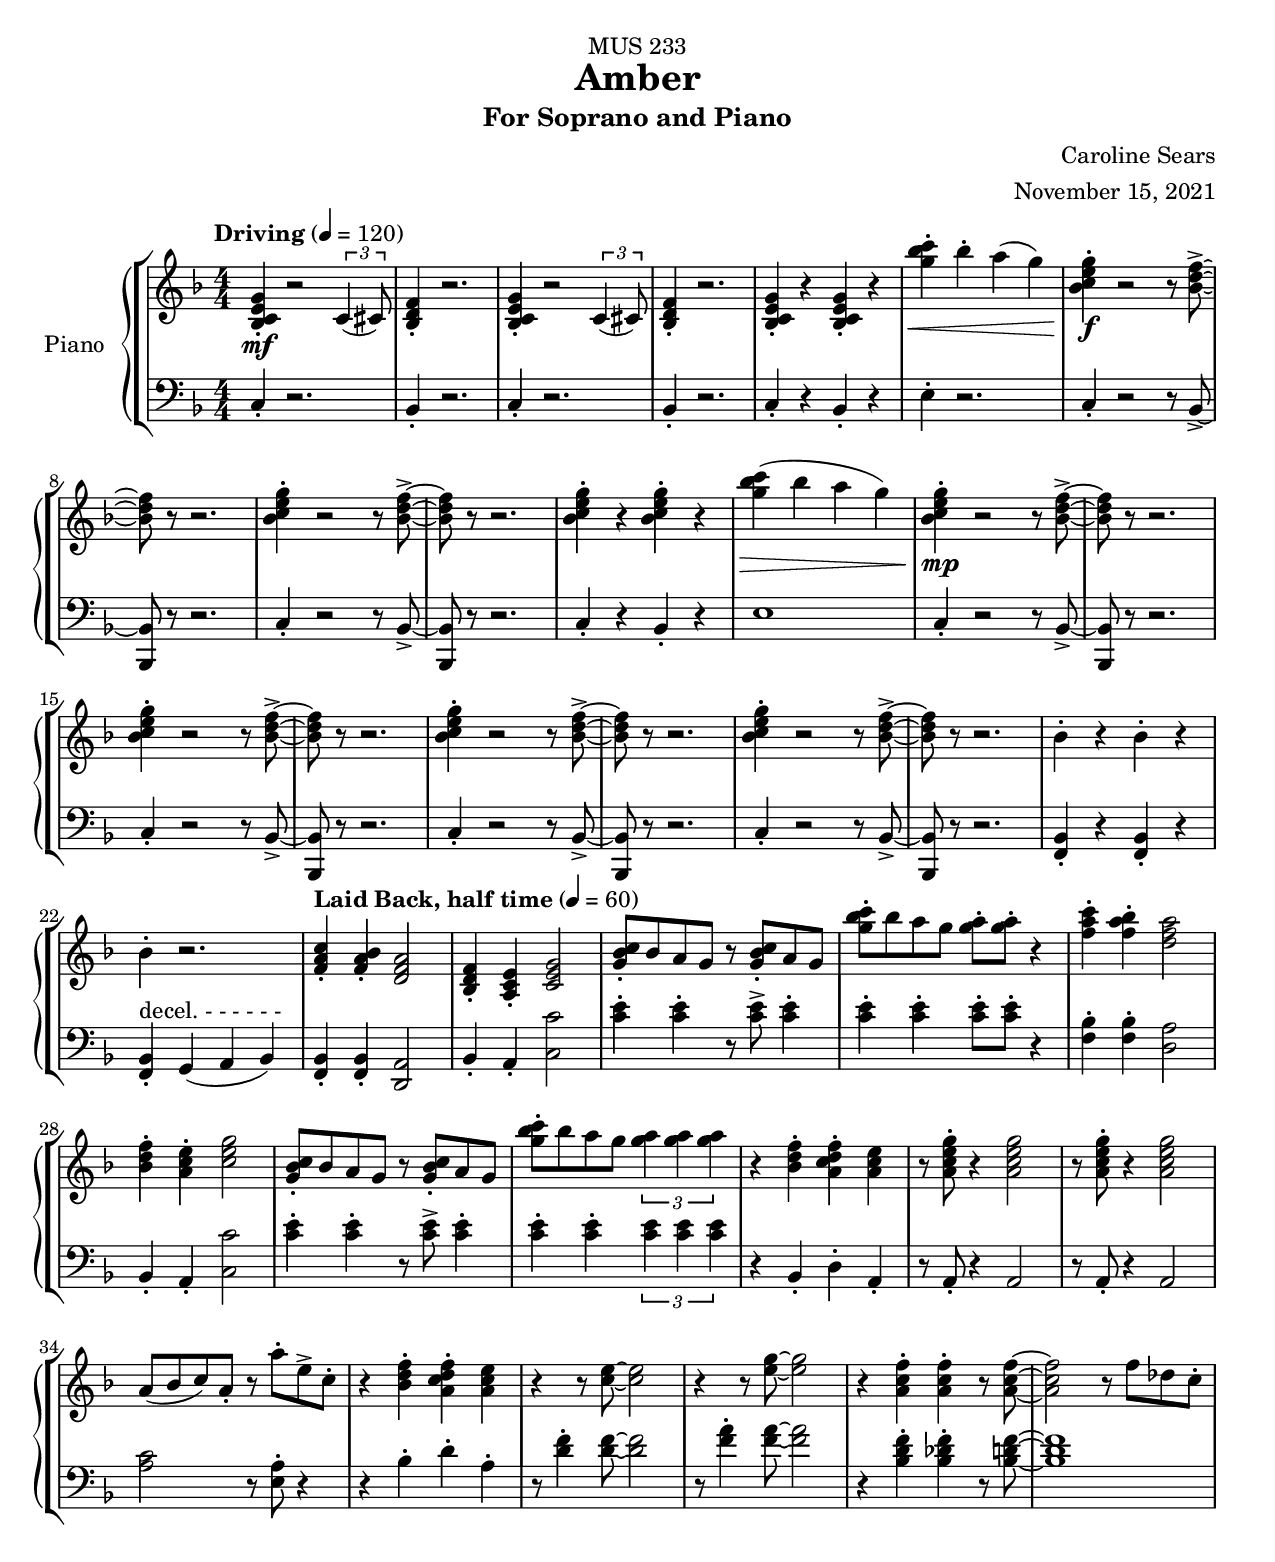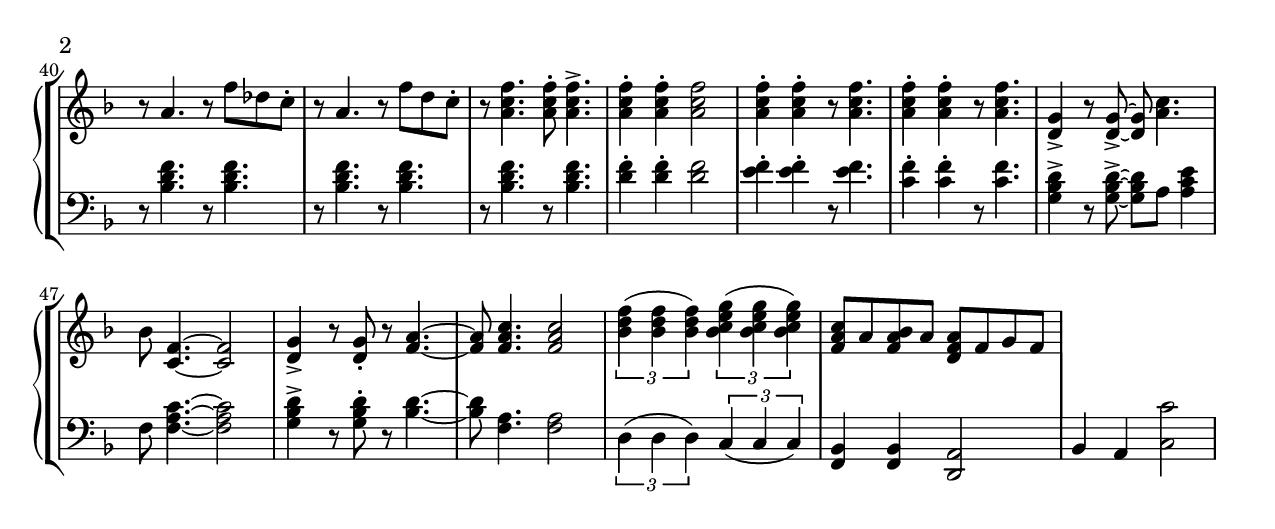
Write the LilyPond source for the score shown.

%%%%%%%%%%%%%%%%%%%% Header + Paper Dimensions %%%%%%%%%%%%%%%%%%%%
\header {
  title = "Amber"
    subtitle = "For Soprano and Piano"
    dedication = "MUS 233"
    composer = "Caroline Sears"
    arranger = "November 15, 2021"
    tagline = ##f

}
\paper {
  #(set-paper-size "ansi a")
  #(define top-margin (* 0.75 in))
}

%%%%%%%%%%%%%%%%%%%% Musical/Lyrical Content %%%%%%%%%%%%%%%%%%%%%%%%%%

%%%%% VOICE PART %%%%%%%%%%%
theNotes = \relative c'' {
    \set Staff.midiInstrument = "flute"
    \key f \major % C mixolydian
    \numericTimeSignature \time 4/4
    \tempo "Driving" 4 = 120
    \dynamicUp

    %%Intro %%
    r1 | r1 |r1 | r1 | r1 | r1 | r1 | r1 | r1 | r1 | r1 | r1 |
    e,4\staccato\mf r2 r8 d8\accent~ |d8 r8 r2. |e4\staccato r2 r8 d8\accent~ |d8 r8 r2. 
    e'4\staccato\f r2 r8 d8\accent~ |d8 r8 r2. |e4\staccato r2 r8 d8\accent~ |d8 r8 r2. 
    d,4\accent\mf\< r4 d4\accent r4| d4\accent^\markup{"decel. - - - - - -"}  g4\staccato a4\staccato bes\staccato |


    %% Verse 1 %%

    %bar 23%
    \tempo "Laid Back, half time" 4 = 60
    c4\staccato\!\f bes4\staccato  a8\accent g8 f16\accent (g8.) | bes4\staccato  a\staccato g16\accent (a16) g8 c,16\accent (d16) c8~ |
    c2 r2 | r1 |
    %bar 27%
     c'4\staccato bes4\staccato  e,16 (f16 e8)  d8\staccato c8\staccato | g'4\staccato bes8 (a) g8\staccato f8\staccato r8 a8\staccato |
    r8 a8 (a) a16 (f16 g2~ | g2) r2 |
    %bar 31%
    r4 d4\staccato c4\staccato a\accent |r8 g'8 f d16 (c16~c4) d4\staccato | r8 g8 f d16 (c16~c8) d8 c8 a~ |a2 r2 |
    %bar 35%
    r4 d4\staccato c4\staccato a4\tenuto | r4 f'8 (g8\accent~g8 c4) r8 | r4 g8 f8\accent~f8 (g4) r8 | r4 f8\staccato d\staccato f\staccato d\staccato r8 a'8(~a8 bes16  a16 
    g f8.~f4)  r4|
    %bar40
     r1 |r1| r1 |
     %bar 43
    c'4\staccato a\staccato e8\accent (f8) g4\staccato | c8\accent (bes) a8\staccato a8\staccato r8 a\accent r8 d,8 |
    e8 (f) g8\staccato a8\staccato  d,8 a'8\accent r8 c8| bes4\tenuto c8 bes8\tenuto~bes8 d8 c4\tenuto| a16 (bes) c4. r4. c8|
    %bar 48
    bes4\tenuto c8 bes8\staccato r8 d4\staccato a8 (g8) g8 (f4) r2 | r1 |
    %bar 50
    c'8\accent^\markup{\italic{"Legato"}} (bes8)  a4 bes8 a8 f16\accent (g8.) | bes8\accent (a8) a4 g16 (a16) g8 c,16 (d16) c8~ |
    c2 r2 | r1 |
    %bar 54
    \key g \major
    d'8\accent (c8)  b4 c8 b8 g16\accent (a8.) | c8\accent (b8) b4 a16 (b16) a8 d,16 (e16) d8~ |
    d2 r2 | r1 |
    \key a \major
    %bar 58
    e'8\accent (d8)  cis4 d8 cis8 a16\accent (b8.) | d8\accent (cis8) cis4 b16 (cis16) b8 e,16 (fis16) e8~ |
    e2 r2 | r1 |
    %bar 62
    d8 (fis gis b)~b8 cis4.|b1\fermata|






    %% Verse 2 %%

    %% Breakdown %%

    %% Verse 3? %%

    %% End %%
    
  }

theWords =  \lyricmode {
      %% Intro %%%
      oo oo oo oo
      ah ah ah ah
      oh oh oh oh oh oh
      %% Verse 1%%%
      am- ber bro- ken from
      sweet trees o- ver flow- ing
      I won't let you- _ou  trap me
      in your pre- cious stones_
      un- pre- cious mem- o- ry my
      mem- o- ry col- lect- ing
      dust like a mosquito or beetle
      dead for cen- tu- ries
      my strength took ten million
      years to find
      I'm just own- ing what's mine
      am- ber I am more than they say
      am- ber I'm a hard sun ray 

      am- ber bro- ken from
      sweet trees o- ver flow- ing

      am- ber bro- ken from
      sweet trees o- ver flow- ing

      am- ber bro- ken from
      sweet trees o- ver flow- ing

      over- flow- ing



  }

%%%%%% PIANO PART %%%%%%%%%%
righthand =\relative c' {
    \key f \major
    \numericTimeSignature \time 4/4

    %%%%%%%% INTRO %%%%%%%%
    \tempo "Driving" 4 = 120
    <bes c e g>4\staccato\mf r2 \tuplet 3/2 {c4 (cis8)} | <bes d f>4\staccato r2.|
    <bes c e g>4\staccato r2 \tuplet 3/2 {c4 (cis8)} | <bes d f>4\staccato r2.|
    <bes c e g>4\staccato r4 <bes c e g>4\staccato r4|
    <g'' bes c>4\staccato\< bes\staccato a (g) |
    <bes, c e g>4\staccato\!\f r2 r8 <bes d f>8\accent~|<bes d f>8 r8 r2. |
    <bes c e g>4\staccato r2 r8 <bes d f>8\accent~|<bes d f>8 r8 r2. |
    <bes c e g>4\staccato r4 <bes c e g>4\staccato r4|
    <g' bes c>4\> (bes a g) |
    <bes, c e g>4\!\mp\staccato r2 r8 <bes d f>8\accent~|<bes d f>8 r8 r2. |
    <bes c e g>4\staccato r2 r8 <bes d f>8\accent~|<bes d f>8 r8 r2. |
    <bes c e g>4\staccato r2 r8 <bes d f>8\accent~|<bes d f>8 r8 r2. |
    <bes c e g>4\staccato r2 r8 <bes d f>8\accent~|<bes d f>8 r8 r2. |
    bes4\staccato r4 bes4\staccato r4 | bes4\staccato r2. | 
    

    
    %%%% VERSE 1 %%%%%%%%
    \tempo "Laid Back, half time" 4 = 60

    %bar 23%
    <f a c>4\staccato <f a bes>\staccato <d f a>2 | <bes d f>4\staccato <a c e>4\staccato  <c e g>2 |
    <g' bes c>8\staccato  bes  a g r8 <g bes c>8\staccato a g | <g' bes c>8\staccato  bes  a g <g a>8\staccato <g a>8\staccato r4|
    %bar 27%
    <f a c>4\staccato <f a bes>\staccato <d f a>2 | <bes d f>4\staccato <a c e>4\staccato  <c e g>2 |
    <g bes c>8\staccato  bes  a g r8 <g bes c>8\staccato a g | <g' bes c>8\staccato  bes  a g \tuplet 3/2 {<g a>4 <g a>4 <g a>4 } |
    %bar 31%
    r4 <bes, d f>4\staccato <a c d f>4\staccato <a c e> | r8 <a c e g>\staccato r4 <a c e g>2 |  r8 <a c e g>\staccato r4 <a c e g>2 | 
    %bar 34%
    a8 (bes c) a\staccato r8 a'\staccato e\accent c\staccato |r4 <bes d f>4\staccato <a c d f>4\staccato <a c e> |
    r4 r8 <c e>8~<c e>2 | r4 r8 <e g>8~<e g>2 | r4 <a, c f>4\staccato <a c f>4\staccato r8 <a c f>8~| <a c f>2 r8 f'8 des c\staccato|
    %bar 40
    r8 a4. r8 f'8 des c\staccato | r8 a4. r8 f'8 d c\staccato | r8 <a c f>4. <a c f>8\staccato <a c f>4.\accent  |
    <a c f>4\staccato <a c f>4\staccato <a c f>2 |<a c f>4\staccato <a c f>4\staccato r8<a c f>4.| 
    %bar45
    <a c f>4\staccato <a c f>4\staccato r8<a c f>4.| <g d>4\accent r8 <g d>\accent~<g d>8 <a c>4. |
    bes8 <f c>4.~<f c>2 |<g d>4\accent r8 <g d>\staccato r8 <f a>4.~| <f a>8 <f a c>4. <f a c>2 |
    %bar 50
    \tuplet 3/2 {<bes d f>4 (<bes d f>4 <bes d f>4)} \tuplet 3/2 { <bes c e g>4 (<bes c e g>4 <bes c e g>4)} |
    %bar 51
    <f a c>8 a8 <f a bes>8 a8 <d, f a>8 f8 g8 f |





  }

lefthand = \relative c {
    \key f \major
    \numericTimeSignature \time 4/4
    \clef "bass"

    %%%%%%%% INTRO %%%%%%%%
    \tempo "Driving" 4 = 120
    c4\staccato r2.|bes4\staccato r2. |
    c4\staccato r2.|bes4\staccato r2. |
    c4\staccato r4 bes4\staccato r4|
    e4\staccato r2.|
    c4\staccato r2 r8 bes8~\accent|<bes bes,>8 r8 r2. |
    c4\staccato r2 r8 bes8~\accent|<bes bes,>8 r8 r2. |
    c4\staccato r4 bes4\staccato r4|
    e1|
    c4\staccato r2 r8 bes8~\accent|<bes bes,>8 r8 r2. |
    c4\staccato r2 r8 bes8~\accent|<bes bes,>8 r8 r2. |
    c4\staccato r2 r8 bes8~\accent|<bes bes,>8 r8 r2. |
    c4\staccato r2 r8 bes8~\accent|<bes bes,>8 r8 r2. |
    <bes f>4\staccato r4 <bes f>4\staccato r4 |
    <bes f>4\staccato^\markup{"decel. - - - - - -"} g4 (a bes) |

    %%%%% VERSE 1 %%%%%%%%%%
    \tempo "Laid Back, half time" 4 = 60

    %bar 23%
    <f bes>4\staccato <f bes>4\staccato <d a'>2 | bes'4\staccato a4\staccato <c c'>2| 
    <c' e>4\staccato <c e>\staccato r8 <c e>\accent <c e>4\staccato  |
     <c e>4\staccato <c e>\staccato <c e>8\staccato <c e>8\staccato r4 |
     %bar 27%
     <f, bes>4\staccato <f bes>4\staccato <d a'>2 | bes4\staccato a4\staccato <c c'>2|
     <c' e>4\staccato <c e>\staccato r8 <c e>\accent <c e>4\staccato  |
     <c e>4\staccato <c e>\staccato \tuplet 3/2 {<c e>4 <c e>4 <c e>4}  |
     %bar 31%
      r4 bes,4\staccato d\staccato a\staccato | r8 a8\staccato r4 a2 |r8 a8\staccato r4 a2 |
      %bar 34%
      <a' c>\2 r8 <a e>8\staccato r4 | r4 bes4\staccato d\staccato a\staccato |
      r8 <d f>4\staccato <d f>8~ <d f>2 | r8 <f a>4\staccato <f a>8~<f a>2 |
      %bar 38
      r4 <bes, d f>4\staccato <bes des f>4\staccato r8 <bes d f>8~|
      <bes d f>1 | r8 <bes d f>4. r8 <bes d f>4. |  r8 <bes d f>4. r8 <bes d f>4. |r8 <bes d f>4. r8 <bes d f>4. |
      %bar 43
      <d f>4\staccato <d f>\staccato <d f>2 | <e f>4\staccato <e f>\staccato r8 <e f>4.|
      <c f>4\staccato <c f>4\staccato r8 <c f>4. |
      %bar 46
      <g bes d>4\accent r8 <g bes d>8\accent~<g bes d>8 a8 <a c e>4 | f8 <f a c>4.~<f a c>2 | <g bes d>4\accent r8 <g bes d>8\staccato r8 <bes d >4.~|
      <bes d >8 <f a>4. <f a>2 |
      %bar 50
      \tuplet 3/2 {d4 (d d)} \tuplet 3/2 {c4 (c4 c)} |
      %bar 51
      <f, bes>4  < f bes>4 <d a' >2 | bes'4 a4 <c c'>2 |
    
  }

%%%%%%%%%%%%%%%%%%%%%%% Score Setup %%%%%%%%%%%%%%%%%%%%%%%%%%%%%%%%%%%
\score {
\new StaffGroup <<
  %\new Staff \with {instrumentName = "Soprano" 
    %shortInstrumentName = #"Sop. "
   % }
  %\new Voice = vocals \theNotes
  %\new Lyrics \lyricsto vocals \theWords
  

  \new PianoStaff \with { instrumentName = "Piano" 
    %shortInstrumentName = #"Pno. "
    }
  <<
    \new Staff = "upper" \righthand
    \new Staff = "lower" \lefthand
  >>
>>

  \layout {}
  \midi {}
}